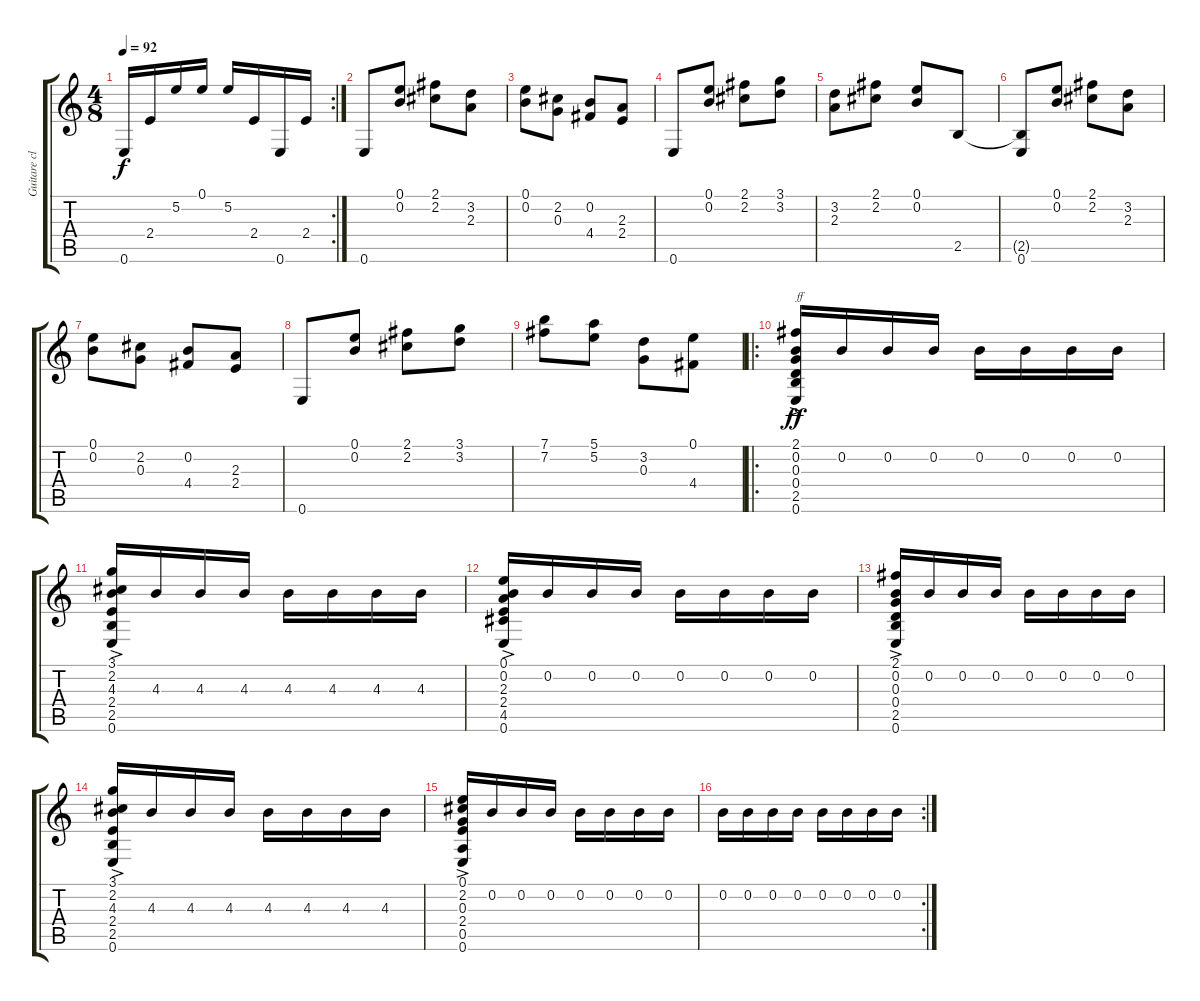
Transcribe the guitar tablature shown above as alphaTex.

\track ("Guitare classique" "Guitare cl") {instrument acousticguitarnylon}
\staff {score tabs}
\tuning (E4 B3 G3 D3 A2 E2) {hide}
\rc 2
\ts (4 8)
\tempo 92
\clef g2
\ks c
0.6.16{dy f} 2.4.16 5.2.16 0.1.16 5.2.16 2.4.16 0.6.16 2.4.16 |
0.6.8 (0.1 0.2).8 (2.1 2.2).8 (3.2 2.3).8 |
(0.1 0.2).8 (2.2 0.3).8 (0.2 4.4).8 (2.3 2.4).8 |
0.6.8 (0.1 0.2).8 (2.1 2.2).8 (3.1 3.2).8 |
(3.2 2.3).8 (2.1 2.2).8 (0.1 0.2).8 2.5.8 |
(2.5{t} 0.6).8 (0.1 0.2).8 (2.1 2.2).8 (3.2 2.3).8 |
(0.1 0.2).8 (2.2 0.3).8 (0.2 4.4).8 (2.3 2.4).8 |
0.6.8 (0.1 0.2).8 (2.1 2.2).8 (3.1 3.2).8 |
(7.1 7.2).8 (5.1 5.2).8 (3.2 0.3).8 (0.1 4.4).8 |
\ro
(2.1 0.2 0.3 0.4 2.5 0.6{ac}).16{txt "ff" dy ff} 0.2.16 0.2.16 0.2.16 0.2.16 0.2.16 0.2.16 0.2.16 |
(3.1 2.2 4.3 2.4 2.5 0.6{ac}).16 4.3.16 4.3.16 4.3.16 4.3.16 4.3.16 4.3.16 4.3.16 |
(0.1 0.2 2.3 2.4 4.5 0.6{ac}).16 0.2.16 0.2.16 0.2.16 0.2.16 0.2.16 0.2.16 0.2.16 |
(2.1 0.2 0.3 0.4 2.5 0.6{ac}).16 0.2.16 0.2.16 0.2.16 0.2.16 0.2.16 0.2.16 0.2.16 |
(3.1 2.2 4.3 2.4 2.5 0.6{ac}).16 4.3.16 4.3.16 4.3.16 4.3.16 4.3.16 4.3.16 4.3.16 |
(0.1 2.2 0.3 2.4 0.5 0.6{ac}).16 0.2.16 0.2.16 0.2.16 0.2.16 0.2.16 0.2.16 0.2.16 |
\rc 2
0.2.16 0.2.16 0.2.16 0.2.16 0.2.16 0.2.16 0.2.16 0.2.16
